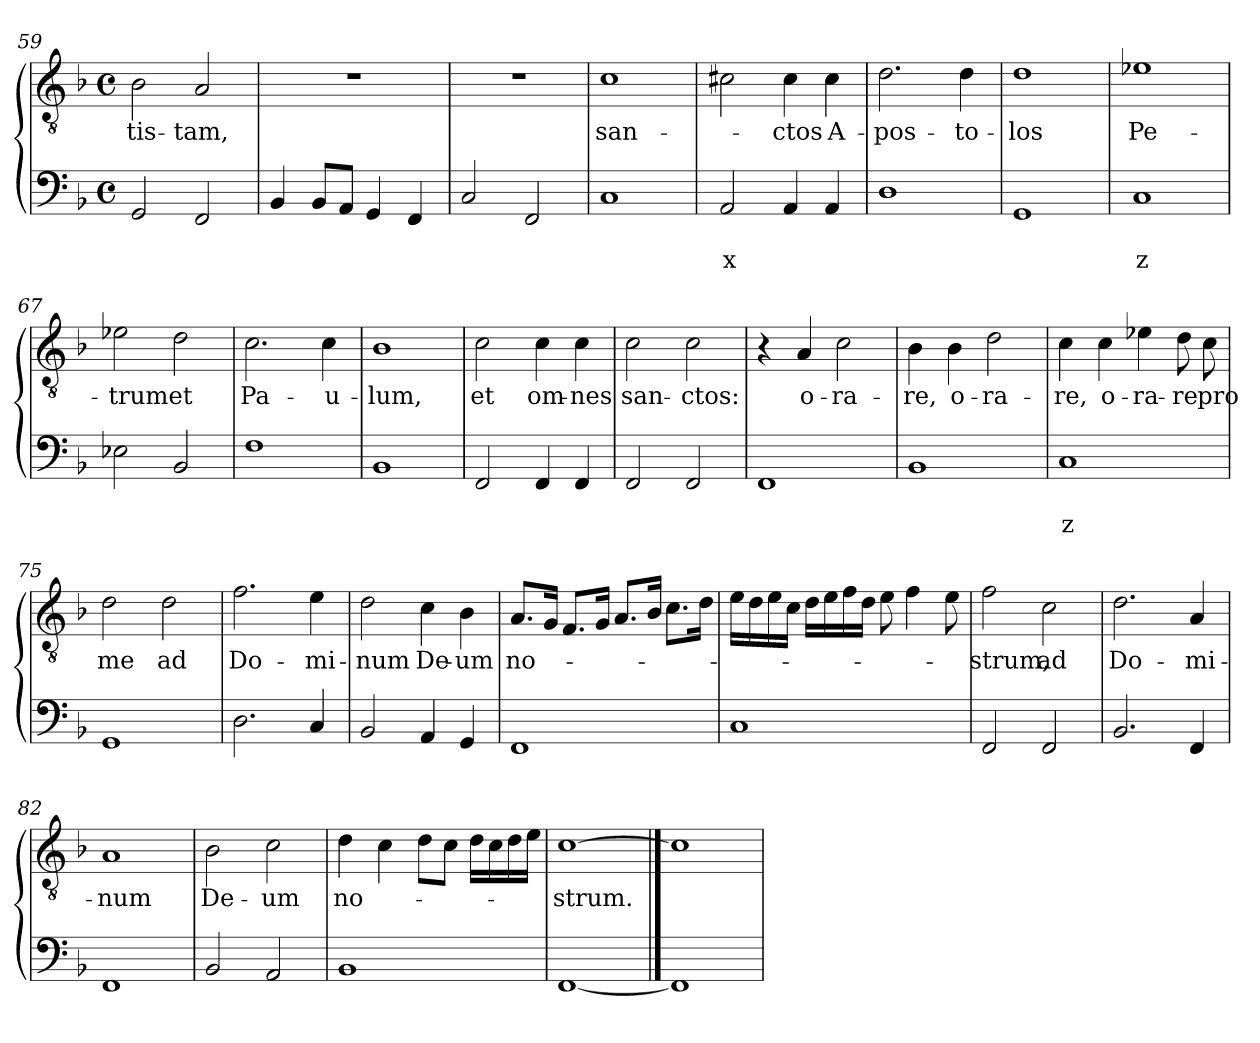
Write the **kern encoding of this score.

**kern	**text	**text	**kern	**text
*part2	*part2	*part2	*part1	*part1
*staff2	*staff2	*staff2	*staff1	*staff1
*clefF4	*	*	*clefGv2	*
*k[b-]	*	*	*k[b-]	*
*F:	*	*	*F:	*
*M4/4	*	*	*M4/4	*
*met(c)	*	*	*met(c)	*
=59	=59	=59	=59	=59
!	!	!	!	!LO:LY:b
2GG/	.	.	2B-\	-tis-
!	!	!	!	!LO:LY:b
2FF/	.	.	2A/	-tam,
=60	=60	=60	=60	=60
4BB-/	.	.	1r	.
8BB-/L	.	.	.	.
8AA/J	.	.	.	.
4GG/	.	.	.	.
4FF/	.	.	.	.
!!LO:LB:g=z
=61	=61	=61	=61	=61
2C/	.	.	1r	.
2FF/	.	.	.	.
=62	=62	=62	=62	=62
!	!	!	!	!LO:LY:b
1C	.	.	1c	san-
=63	=63	=63	=63	=63
!	!	!LO:LY:b	!	!
2AA/	.	x	2c#X\	.
!	!	!	!	!LO:LY:b
4AA/	.	.	4c#\	-ctos
!	!	!	!	!LO:LY:b
4AA/	.	.	4c#\	A-
=64	=64	=64	=64	=64
!	!	!	!	!LO:LY:b
1D	.	.	2.d\	-pos-
!	!	!	!	!LO:LY:b
.	.	.	4d\	-to-
=65	=65	=65	=65	=65
!	!	!	!	!LO:LY:b
1GG	.	.	1d	-los
!!LO:LB:g=z
=66	=66	=66	=66	=66
!	!	!LO:LY:b	!	!LO:LY:b
1C	.	z	1e-X	Pe-
=67	=67	=67	=67	=67
!	!	!	!	!LO:LY:b
2E-X\	.	.	2e-X\	-trum
!	!	!	!	!LO:LY:b
2BB-/	.	.	2d\	et
=68	=68	=68	=68	=68
!	!	!	!	!LO:LY:b
1F	.	.	2.c\	Pa-
!	!	!	!	!LO:LY:b
.	.	.	4c\	-u-
=69	=69	=69	=69	=69
!	!	!	!	!LO:LY:b
1BB-	.	.	1B-	-lum,
=70	=70	=70	=70	=70
!	!	!	!	!LO:LY:b
2FF/	.	.	2c\	et
!	!	!	!	!LO:LY:b
4FF/	.	.	4c\	om-
!	!	!	!	!LO:LY:b
4FF/	.	.	4c\	-nes
!!LO:LB:g=z
=71	=71	=71	=71	=71
!	!	!	!	!LO:LY:b
2FF/	.	.	2c\	san-
!	!	!	!	!LO:LY:b
2FF/	.	.	2c\	-ctos:
=72	=72	=72	=72	=72
1FF	.	.	4r	.
!	!	!	!	!LO:LY:b
.	.	.	4A/	o-
!	!	!	!	!LO:LY:b
.	.	.	2c\	-ra-
=73	=73	=73	=73	=73
!	!	!	!	!LO:LY:b
1BB-	.	.	4B-\	-re,
!	!	!	!	!LO:LY:b
.	.	.	4B-\	o-
!	!	!	!	!LO:LY:b
.	.	.	2d\	-ra-
=74	=74	=74	=74	=74
!	!	!LO:LY:b	!	!LO:LY:b
1C	.	z	4c\	-re,
!	!	!	!	!LO:LY:b
.	.	.	4c\	o-
!	!	!	!	!LO:LY:b
.	.	.	4e-X\	-ra-
!	!	!	!	!LO:LY:b
.	.	.	8d\	-re
!	!	!	!	!LO:LY:b
.	.	.	8c\	pro
=75	=75	=75	=75	=75
!	!	!	!	!LO:LY:b
1GG	.	.	2d\	me
!	!	!	!	!LO:LY:b
.	.	.	2d\	ad
!!LO:LB:g=z
=76	=76	=76	=76	=76
!	!	!	!	!LO:LY:b
2.D\	.	.	2.f\	Do-
!	!	!	!	!LO:LY:b
4C/	.	.	4e\	-mi-
=77	=77	=77	=77	=77
!	!	!	!	!LO:LY:b
2BB-/	.	.	2d\	-num
!	!	!	!	!LO:LY:b
4AA/	.	.	4c\	De-
!	!	!	!	!LO:LY:b
4GG/	.	.	4B-\	-um
=78	=78	=78	=78	=78
!	!	!	!	!LO:LY:b
1FF	.	.	8.A/L	no-
.	.	.	16G/Jk	.
.	.	.	8.F/L	.
.	.	.	16G/Jk	.
.	.	.	8.A/L	.
.	.	.	16B-/Jk	.
.	.	.	8.c\L	.
.	.	.	16d\Jk	.
=79	=79	=79	=79	=79
1C	.	.	16e\LL	.
.	.	.	16d\	.
.	.	.	16e\	.
.	.	.	16c\JJ	.
.	.	.	16d\LL	.
.	.	.	16e\	.
.	.	.	16f\	.
.	.	.	16d\JJ	.
.	.	.	8e\	.
.	.	.	4f\	.
.	.	.	8e\	.
=80	=80	=80	=80	=80
!	!	!	!	!LO:LY:b
2FF/	.	.	2f\	-strum,
!	!	!	!	!LO:LY:b
2FF/	.	.	2c\	ad
!!LO:LB:g=z
=81	=81	=81	=81	=81
!	!	!	!	!LO:LY:b
2.BB-/	.	.	2.d\	Do-
!	!	!	!	!LO:LY:b
4FF/	.	.	4A/	-mi-
=82	=82	=82	=82	=82
!	!	!	!	!LO:LY:b
1FF	.	.	1A	-num
=83	=83	=83	=83	=83
!	!	!	!	!LO:LY:b
2BB-/	.	.	2B-\	De-
!	!	!	!	!LO:LY:b
2AA/	.	.	2c\	-um
=84	=84	=84	=84	=84
!	!	!	!	!LO:LY:b
1BB-	.	.	4d\	no-
.	.	.	4c\	.
.	.	.	8d\L	.
.	.	.	8c\J	.
.	.	.	16d\LL	.
.	.	.	16c\	.
.	.	.	16d\	.
.	.	.	16e\JJ	.
=85	=85	=85	=85	=85
!	!	!	!	!LO:LY:b
[1FF	.	.	[1c	-strum.
==86	==86	==86	==86	==86
1FF]	.	.	1c]	.
=	=	=	=	=
*-	*-	*-	*-	*-
